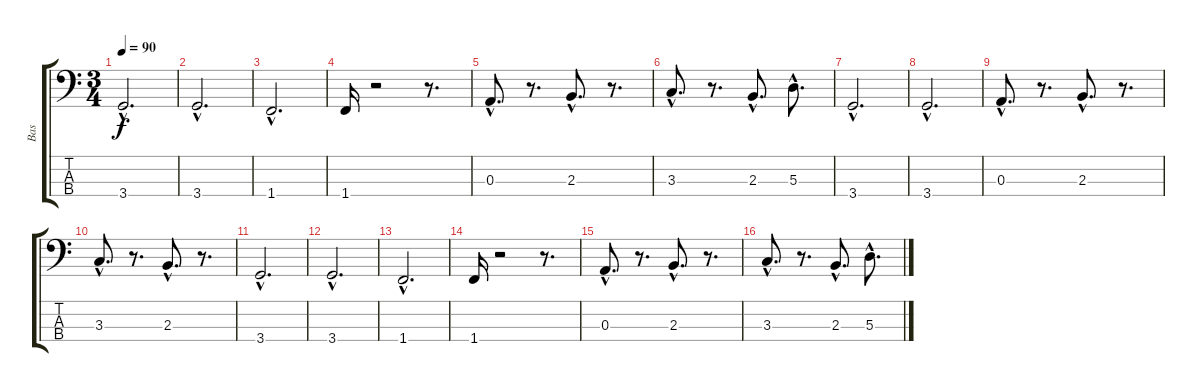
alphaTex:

\track ("Bas" "Bas") {instrument electricbassfinger}
\staff {score tabs}
\tuning (G2 D2 A1 E1) {hide}
\ts (3 4)
\tempo 90
\clef f4
\ks c
3.4{hac}.2{d dy f} |
3.4{hac}.2{d} |
1.4{hac}.2{d} |
1.4.16 r.2 r.8{d} |
0.3{hac}.8{d} r.8{d} 2.3{hac}.8{d} r.8{d} |
3.3{hac}.8{d} r.8{d} 2.3{hac}.8{d} 5.3{hac}.8{d} |
3.4{hac}.2{d} |
3.4{hac}.2{d} |
0.3{hac}.8{d} r.8{d} 2.3{hac}.8{d} r.8{d} |
3.3{hac}.8{d} r.8{d} 2.3{hac}.8{d} r.8{d} |
3.4{hac}.2{d} |
3.4{hac}.2{d} |
1.4{hac}.2{d} |
1.4.16 r.2 r.8{d} |
0.3{hac}.8{d} r.8{d} 2.3{hac}.8{d} r.8{d} |
3.3{hac}.8{d} r.8{d} 2.3{hac}.8{d} 5.3{ss hac}.8{d}
